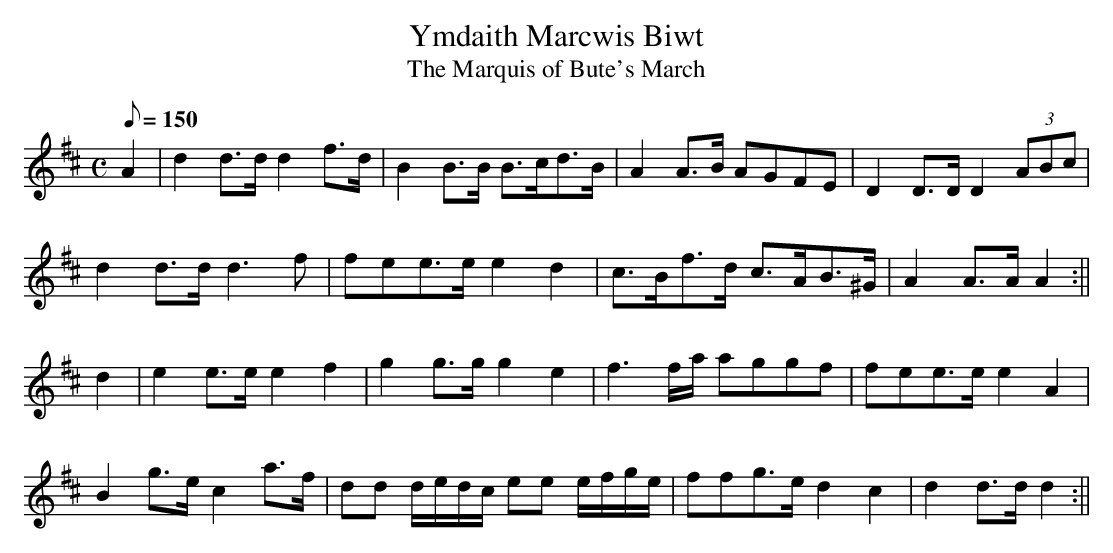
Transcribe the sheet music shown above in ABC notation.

X:1
T:Ymdaith Marcwis Biwt
T:The Marquis of Bute's March
M:C
L:1/8
Q:150
K:D
A2|d2d>dd2f>d|B2B>B B>cd>B|A2A>B AGFE|D2D>DD2 (3ABc|
d2d>dd3f|fee>ee2d2|c>Bf>d c>AB>^G|A2A>AA2:||
d2|e2e>ee2f2|g2g>gg2e2|f3f/a/ aggf|fee>ee2A2|
B2g>ec2a>f|dd d/e/d/c/ ee e/f/g/e/|ffg>ed2c2|d2d>dd2:||
